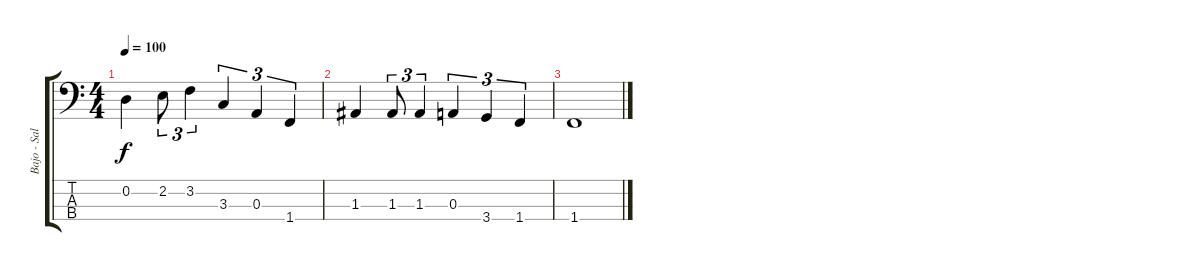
\track ("Bajo - Salva" "Bajo - Sal") {instrument electricbassfinger}
\staff {score tabs}
\tuning (G2 D2 A1 E1) {hide}
\ts (4 4)
\tempo 100
\clef f4
\ks c
0.2.4{dy f volume 10} 2.2.8{tu (3 2)} 3.2.4{tu (3 2)} 3.3.4{tu (3 2)} 0.3.4{tu (3 2)} 1.4.4{tu (3 2)} |
1.3.4 1.3.8{tu (3 2)} 1.3.4{tu (3 2)} 0.3.4{tu (3 2)} 3.4.4{tu (3 2)} 1.4.4{tu (3 2)} |
1.4.1
